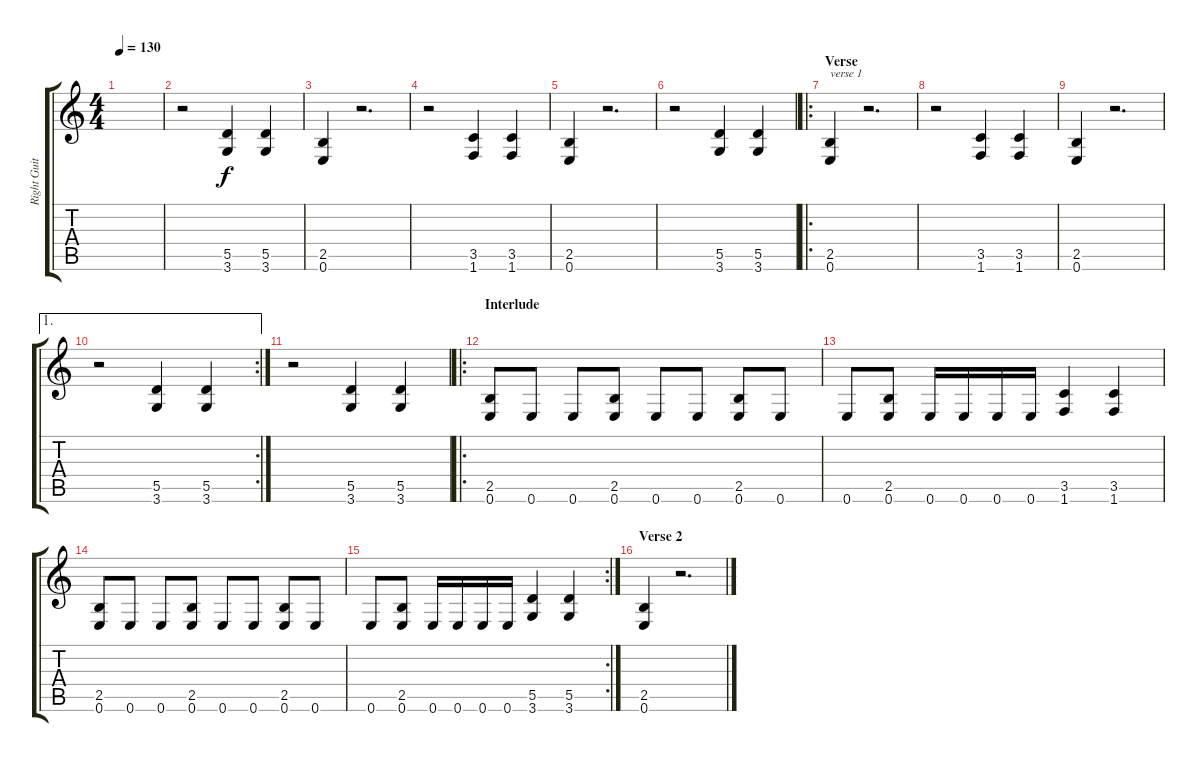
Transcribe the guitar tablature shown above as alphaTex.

\track ("Right Guitar" "Right Guit") {instrument distortionguitar}
\staff {score tabs}
\tuning (E4 B3 G3 D3 A2 E2) {hide}
\ts (4 4)
\tempo 130
\clef g2
\ks c
|
r.2 (5.5 3.6).4 (5.5 3.6).4 |
(2.5 0.6).4 r.2{d} |
r.2 (3.5 1.6).4 (3.5 1.6).4 |
(2.5 0.6).4 r.2{d} |
r.2 (5.5 3.6).4 (5.5 3.6).4 |
\ro
\section ("" "Verse")
(2.5 0.6).4{txt "verse 1"} r.2{d} |
r.2 (3.5 1.6).4 (3.5 1.6).4 |
(2.5 0.6).4 r.2{d} |
\ae 1
\rc 2
r.2 (5.5 3.6).4 (5.5 3.6).4 |
r.2 (5.5 3.6).4 (5.5 3.6).4 |
\ro
\section ("" "Interlude")
(2.5 0.6).8 0.6.8 0.6.8 (2.5 0.6).8 0.6.8 0.6.8 (2.5 0.6).8 0.6.8 |
0.6.8 (2.5 0.6).8 0.6.16 0.6.16 0.6.16 0.6.16 (3.5 1.6).4 (3.5 1.6).4 |
(2.5 0.6).8 0.6.8 0.6.8 (2.5 0.6).8 0.6.8 0.6.8 (2.5 0.6).8 0.6.8 |
\rc 2
0.6.8 (2.5 0.6).8 0.6.16 0.6.16 0.6.16 0.6.16 (5.5 3.6).4 (5.5 3.6).4 |
\section ("" "Verse 2")
(2.5 0.6).4 r.2{d}
